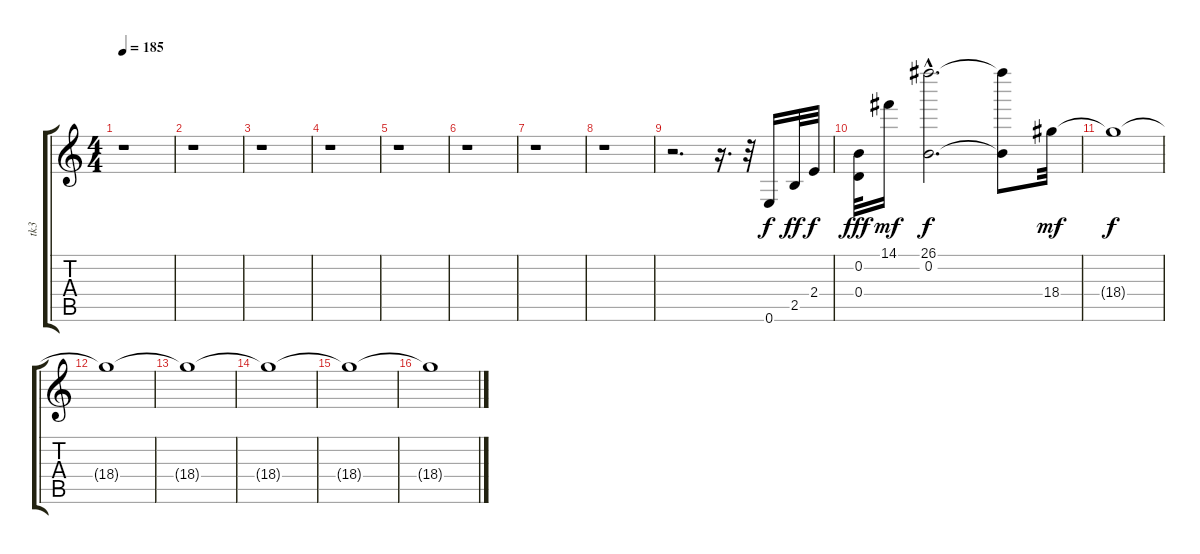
\track ("tk3" "tk3") {instrument distortionguitar}
\staff {score tabs}
\tuning (E4 B3 G3 D3 A2 E2) {hide}
\ts (4 4)
\tempo 185
\clef g2
\ks c
r.1{dy f instrument distortionguitar} |
r.1 |
r.1 |
r.1 |
r.1 |
r.1 |
r.1 |
r.1 |
r.2{d} r.16{d} r.32{balance 0} 0.6.16 2.5.32{dy ff} 2.4.32{dy f} |
(0.2 0.4).32{dy fff} 14.1.16{dy mf} (26.1{hac} 0.2{hac}).2{d dy f} (26.1{t} 0.2{t}).8 18.4.32{dy mf} |
18.4{t}.1{dy f} |
18.4{t}.1 |
18.4{t}.1 |
18.4{t}.1 |
18.4{t}.1 |
18.4{t}.1
